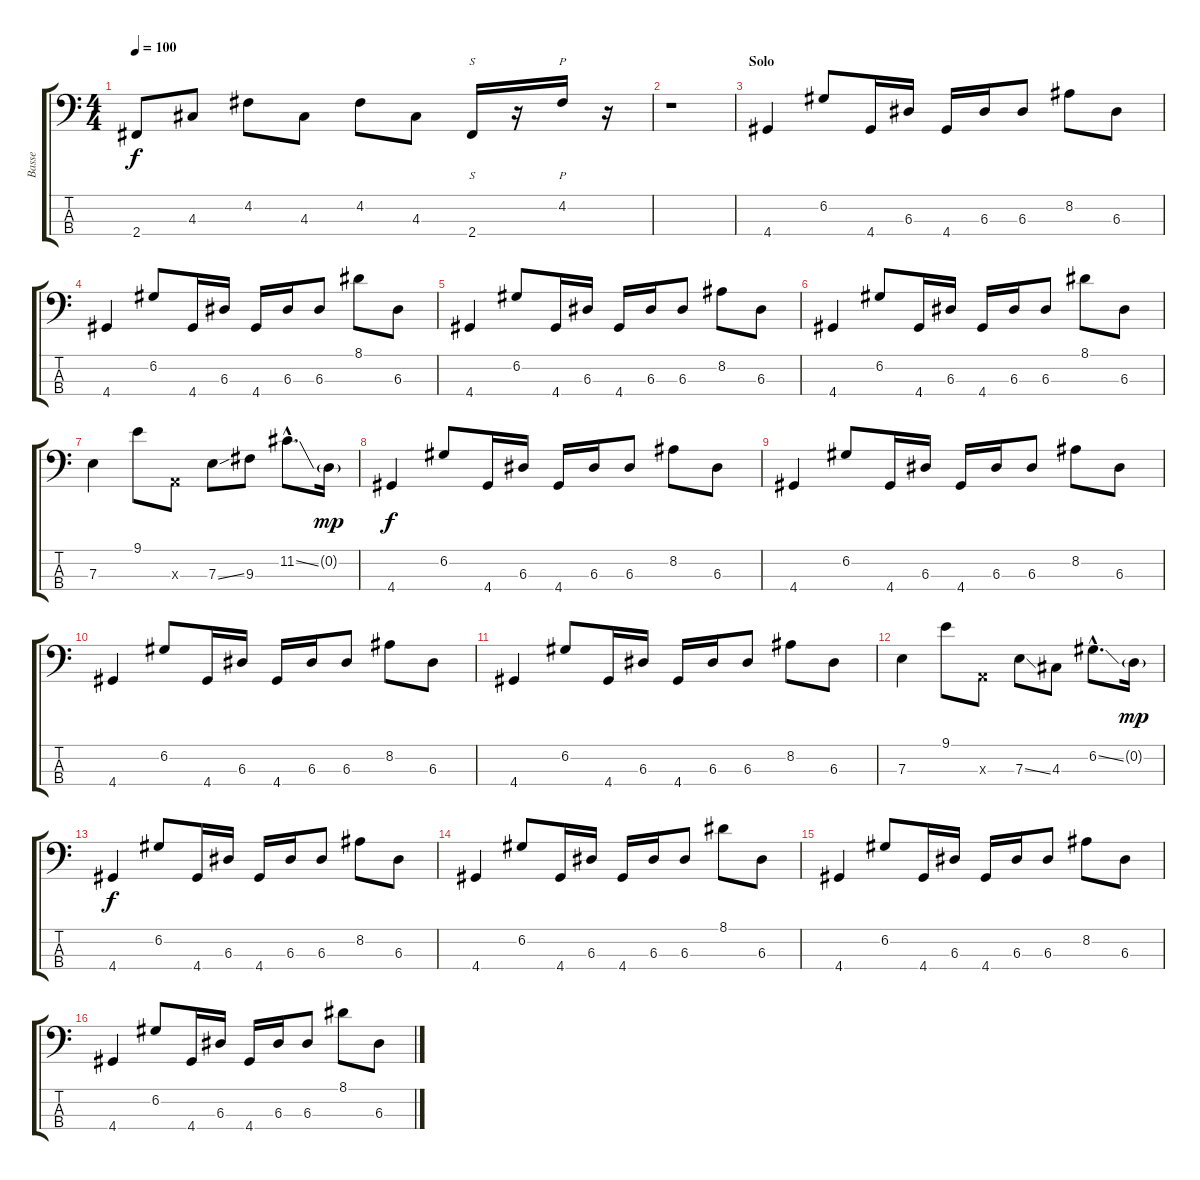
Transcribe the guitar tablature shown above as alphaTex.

\track ("Basse" "Basse") {instrument electricbassfinger}
\staff {score tabs}
\tuning (G2 D2 A1 E1) {hide}
\ts (4 4)
\tempo 100
\clef f4
\ks c
2.4.8{dy f} 4.3.8 4.2.8 4.3.8 4.2.8 4.3.8 2.4.16{s} r.16 4.2.16{p} r.16 |
r.1 |
\section ("" "Solo")
4.4.4 6.2.8 4.4.16 6.3.16 4.4.16 6.3.16 6.3.8 8.2.8 6.3.8 |
4.4.4 6.2.8 4.4.16 6.3.16 4.4.16 6.3.16 6.3.8 8.1.8 6.3.8 |
4.4.4 6.2.8 4.4.16 6.3.16 4.4.16 6.3.16 6.3.8 8.2.8 6.3.8 |
4.4.4 6.2.8 4.4.16 6.3.16 4.4.16 6.3.16 6.3.8 8.1.8 6.3.8 |
7.3.4 9.1.8 0.3{x}.8 7.3{ss}.8 9.3.8 11.2{ss hac}.8{d} 0.2{g}.16{dy mp} |
4.4.4{dy f} 6.2.8 4.4.16 6.3.16 4.4.16 6.3.16 6.3.8 8.2.8 6.3.8 |
4.4.4 6.2.8 4.4.16 6.3.16 4.4.16 6.3.16 6.3.8 8.2.8 6.3.8 |
4.4.4 6.2.8 4.4.16 6.3.16 4.4.16 6.3.16 6.3.8 8.2.8 6.3.8 |
4.4.4 6.2.8 4.4.16 6.3.16 4.4.16 6.3.16 6.3.8 8.2.8 6.3.8 |
7.3.4 9.1.8 0.3{x}.8 7.3{ss}.8 4.3.8 6.2{ss hac}.8{d} 0.2{g}.16{dy mp} |
4.4.4{dy f} 6.2.8 4.4.16 6.3.16 4.4.16 6.3.16 6.3.8 8.2.8 6.3.8 |
4.4.4 6.2.8 4.4.16 6.3.16 4.4.16 6.3.16 6.3.8 8.1.8 6.3.8 |
4.4.4 6.2.8 4.4.16 6.3.16 4.4.16 6.3.16 6.3.8 8.2.8 6.3.8 |
4.4.4 6.2.8 4.4.16 6.3.16 4.4.16 6.3.16 6.3.8 8.1.8 6.3.8
